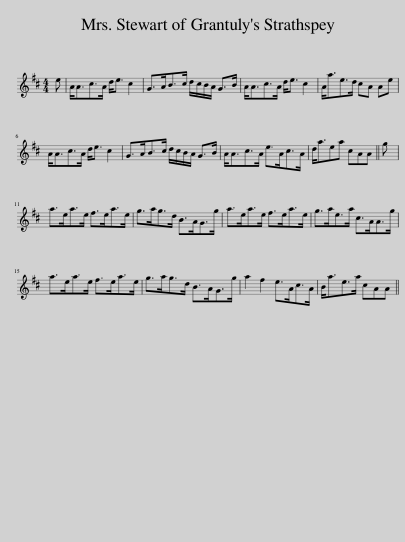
X:1
L:1/8
M:4/4
I:linebreak $
K:D
V:1 treble
V:1
 e | A<Ac>A d<e c2 | G>AB>c d/c/B/A/ G>B | A<Ac>A d<e c2 | A<ae>d cA Ae |$ %5
 A<Ac>A d<e c2 | G>AB>c d/c/B/A/ G>B | A<Ac>A e>Ac>A | d<aea cAA || g |$ %10
 a>ea>e f>ea>e | g>ag>d B>AG>g | a>ea>e f>ea>e | g>ae>a c>AA>g |$ a>ea>e f>ea>e | %15
 g>ag>d B>AG>g | a2 f2 e>Ac>A | B<ae>a cAA || %18
